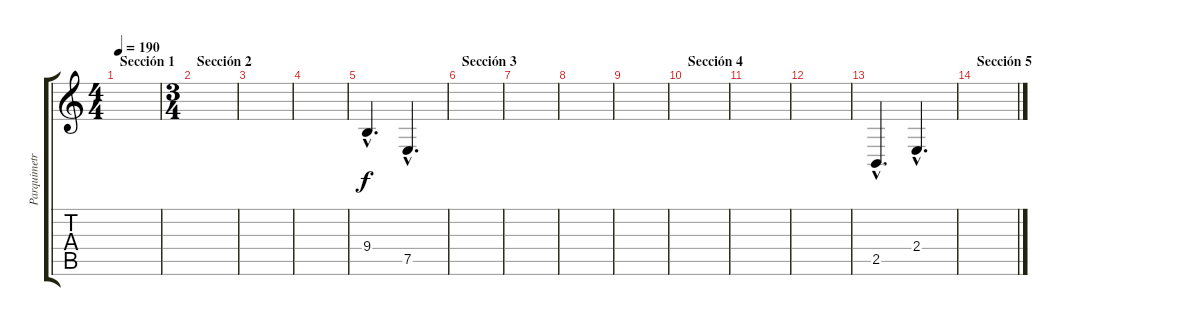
\track ("Parquimetro" "Parquimetr") {instrument trombone}
\staff {score tabs}
\tuning (E4 B3 G3 D3 A2 E2) {hide}
\ts (4 4)
\section ("" "Sección 1")
\tempo 190
\tempo 70
\tempo 190
\clef g2
\ks c
|
\ts (3 4)
\section ("" "Sección 2")
|
|
|
9.4{hac}.4{d} 7.5{hac}.4{d} |
\section ("" "Sección 3")
|
|
|
|
\section ("" "Sección 4")
|
|
|
2.5{hac}.4{d} 2.4{hac}.4{d} |
\section ("" "Sección 5")
